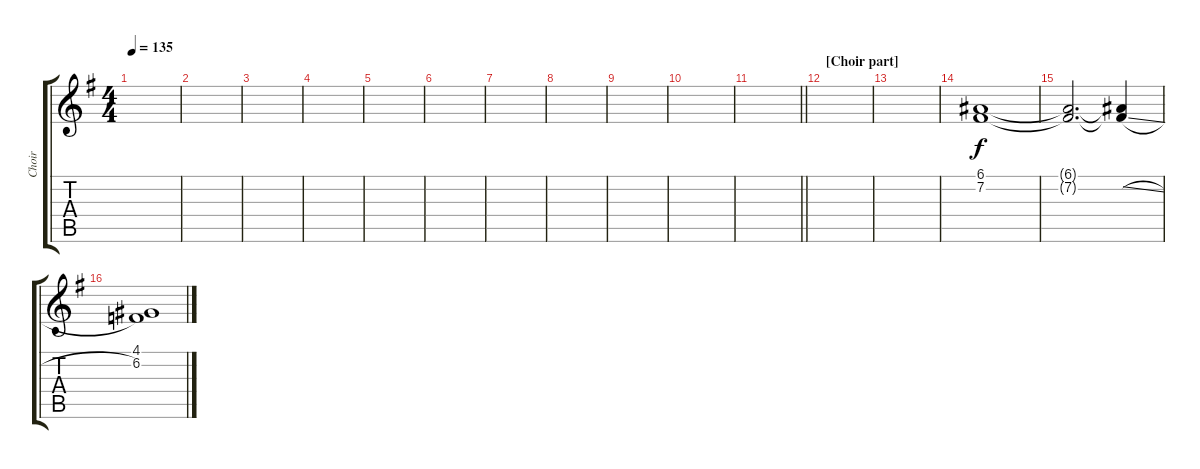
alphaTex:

\track ("Choir" "Choir") {instrument choiraahs}
\staff {score tabs}
\tuning (E4 B3 G3 D3 A2 E2) {hide}
\ts (4 4)
\tempo 135
\clef g2
\ks eminor
|
|
|
|
|
|
|
|
|
|
\barLineRight lightlight
|
\section ("" "[Choir part]")
|
|
(6.1 7.2).1 |
(6.1{t} 7.2{t}).2{d} (6.1{t} 7.2{sl t}).4 |
(4.1 6.2).1
